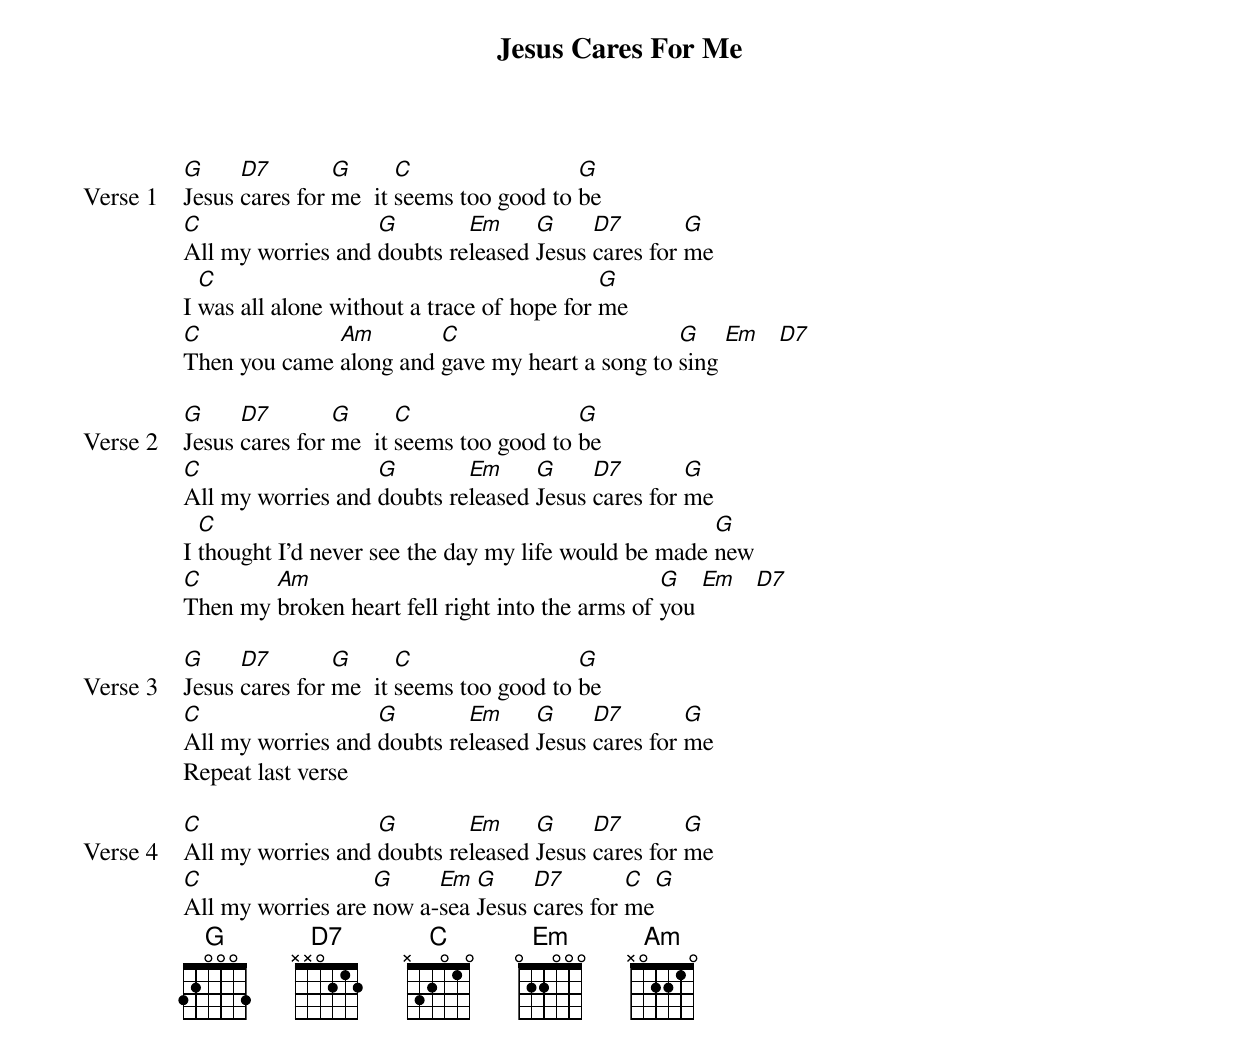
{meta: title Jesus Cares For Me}
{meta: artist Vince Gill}
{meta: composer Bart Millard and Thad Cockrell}
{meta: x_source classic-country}
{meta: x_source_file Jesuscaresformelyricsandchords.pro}
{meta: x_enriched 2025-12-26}

{start_of_verse: Verse 1}
[G]Jesus [D7]cares for [G]me  it [C]seems too good to [G]be
[C]All my worries and [G]doubts re[Em]leased [G]Jesus [D7]cares for [G]me
I [C]was all alone without a trace of hope for [G]me
[C]Then you came [Am]along and [C]gave my heart a song to [G]sing [Em]   [D7]
{end_of_verse}

{start_of_verse: Verse 2}
[G]Jesus [D7]cares for [G]me  it [C]seems too good to [G]be
[C]All my worries and [G]doubts re[Em]leased [G]Jesus [D7]cares for [G]me
I [C]thought I'd never see the day my life would be made [G]new
[C]Then my [Am]broken heart fell right into the arms of [G]you [Em]   [D7]
{end_of_verse}

{start_of_verse: Verse 3}
[G]Jesus [D7]cares for [G]me  it [C]seems too good to [G]be
[C]All my worries and [G]doubts re[Em]leased [G]Jesus [D7]cares for [G]me
Repeat last verse
{end_of_verse}

{start_of_verse: Verse 4}
[C]All my worries and [G]doubts re[Em]leased [G]Jesus [D7]cares for [G]me
[C]All my worries are [G]now a-[Em]sea [G]Jesus [D7]cares for [C]me[G]
{end_of_verse}
